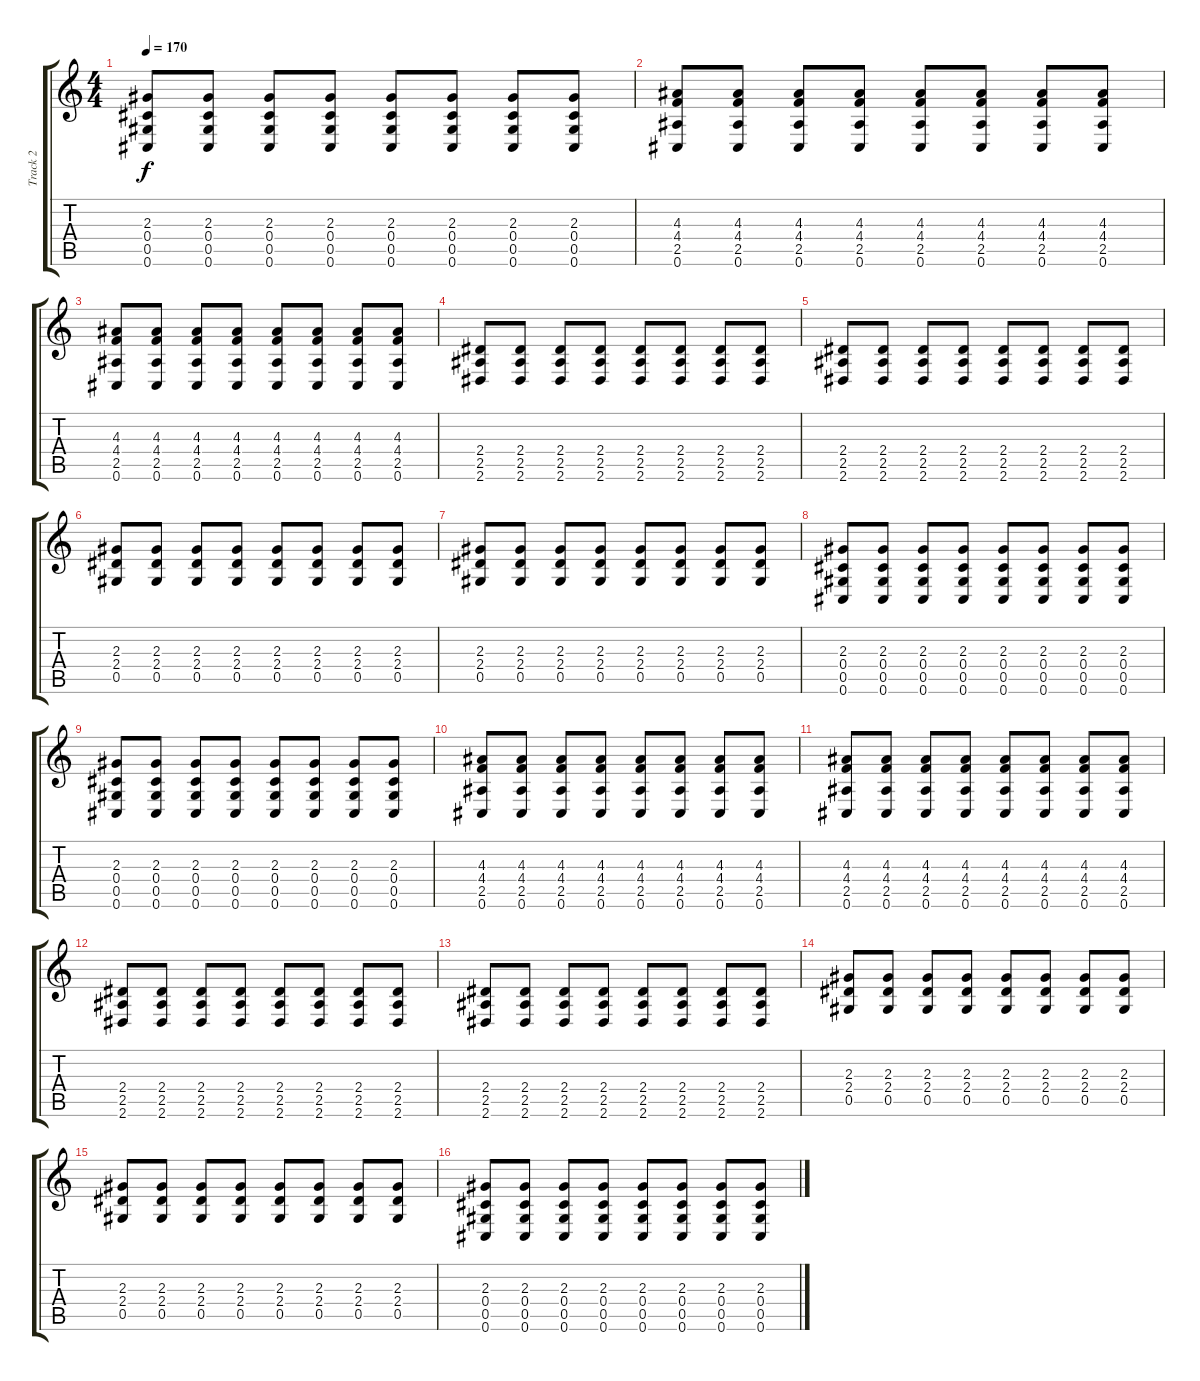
\track ("Track 2" "Track 2") {instrument electricguitarmuted bank 255}
\staff {score tabs}
\tuning (Eb4 Bb3 Gb3 Db3 Ab2 Db2) {hide}
\ts (4 4)
\tempo 170
\clef g2
\ks c
(2.3 0.4 0.5 0.6).8{dy f} (2.3 0.4 0.5 0.6).8 (2.3 0.4 0.5 0.6).8 (2.3 0.4 0.5 0.6).8 (2.3 0.4 0.5 0.6).8 (2.3 0.4 0.5 0.6).8 (2.3 0.4 0.5 0.6).8 (2.3 0.4 0.5 0.6).8 |
(4.3 4.4 2.5 0.6).8 (4.3 4.4 2.5 0.6).8 (4.3 4.4 2.5 0.6).8 (4.3 4.4 2.5 0.6).8 (4.3 4.4 2.5 0.6).8 (4.3 4.4 2.5 0.6).8 (4.3 4.4 2.5 0.6).8 (4.3 4.4 2.5 0.6).8 |
(4.3 4.4 2.5 0.6).8 (4.3 4.4 2.5 0.6).8 (4.3 4.4 2.5 0.6).8 (4.3 4.4 2.5 0.6).8 (4.3 4.4 2.5 0.6).8 (4.3 4.4 2.5 0.6).8 (4.3 4.4 2.5 0.6).8 (4.3 4.4 2.5 0.6).8 |
(2.4 2.5 2.6).8 (2.4 2.5 2.6).8 (2.4 2.5 2.6).8 (2.4 2.5 2.6).8 (2.4 2.5 2.6).8 (2.4 2.5 2.6).8 (2.4 2.5 2.6).8 (2.4 2.5 2.6).8 |
(2.4 2.5 2.6).8 (2.4 2.5 2.6).8 (2.4 2.5 2.6).8 (2.4 2.5 2.6).8 (2.4 2.5 2.6).8 (2.4 2.5 2.6).8 (2.4 2.5 2.6).8 (2.4 2.5 2.6).8 |
(2.3 2.4 0.5).8 (2.3 2.4 0.5).8 (2.3 2.4 0.5).8 (2.3 2.4 0.5).8 (2.3 2.4 0.5).8 (2.3 2.4 0.5).8 (2.3 2.4 0.5).8 (2.3 2.4 0.5).8 |
(2.3 2.4 0.5).8 (2.3 2.4 0.5).8 (2.3 2.4 0.5).8 (2.3 2.4 0.5).8 (2.3 2.4 0.5).8 (2.3 2.4 0.5).8 (2.3 2.4 0.5).8 (2.3 2.4 0.5).8 |
(2.3 0.4 0.5 0.6).8 (2.3 0.4 0.5 0.6).8 (2.3 0.4 0.5 0.6).8 (2.3 0.4 0.5 0.6).8 (2.3 0.4 0.5 0.6).8 (2.3 0.4 0.5 0.6).8 (2.3 0.4 0.5 0.6).8 (2.3 0.4 0.5 0.6).8 |
(2.3 0.4 0.5 0.6).8 (2.3 0.4 0.5 0.6).8 (2.3 0.4 0.5 0.6).8 (2.3 0.4 0.5 0.6).8 (2.3 0.4 0.5 0.6).8 (2.3 0.4 0.5 0.6).8 (2.3 0.4 0.5 0.6).8 (2.3 0.4 0.5 0.6).8 |
(4.3 4.4 2.5 0.6).8 (4.3 4.4 2.5 0.6).8 (4.3 4.4 2.5 0.6).8 (4.3 4.4 2.5 0.6).8 (4.3 4.4 2.5 0.6).8 (4.3 4.4 2.5 0.6).8 (4.3 4.4 2.5 0.6).8 (4.3 4.4 2.5 0.6).8 |
(4.3 4.4 2.5 0.6).8 (4.3 4.4 2.5 0.6).8 (4.3 4.4 2.5 0.6).8 (4.3 4.4 2.5 0.6).8 (4.3 4.4 2.5 0.6).8 (4.3 4.4 2.5 0.6).8 (4.3 4.4 2.5 0.6).8 (4.3 4.4 2.5 0.6).8 |
(2.4 2.5 2.6).8 (2.4 2.5 2.6).8 (2.4 2.5 2.6).8 (2.4 2.5 2.6).8 (2.4 2.5 2.6).8 (2.4 2.5 2.6).8 (2.4 2.5 2.6).8 (2.4 2.5 2.6).8 |
(2.4 2.5 2.6).8 (2.4 2.5 2.6).8 (2.4 2.5 2.6).8 (2.4 2.5 2.6).8 (2.4 2.5 2.6).8 (2.4 2.5 2.6).8 (2.4 2.5 2.6).8 (2.4 2.5 2.6).8 |
(2.3 2.4 0.5).8 (2.3 2.4 0.5).8 (2.3 2.4 0.5).8 (2.3 2.4 0.5).8 (2.3 2.4 0.5).8 (2.3 2.4 0.5).8 (2.3 2.4 0.5).8 (2.3 2.4 0.5).8 |
(2.3 2.4 0.5).8 (2.3 2.4 0.5).8 (2.3 2.4 0.5).8 (2.3 2.4 0.5).8 (2.3 2.4 0.5).8 (2.3 2.4 0.5).8 (2.3 2.4 0.5).8 (2.3 2.4 0.5).8 |
(2.3 0.4 0.5 0.6).8 (2.3 0.4 0.5 0.6).8 (2.3 0.4 0.5 0.6).8 (2.3 0.4 0.5 0.6).8 (2.3 0.4 0.5 0.6).8 (2.3 0.4 0.5 0.6).8 (2.3 0.4 0.5 0.6).8 (2.3 0.4 0.5 0.6).8
